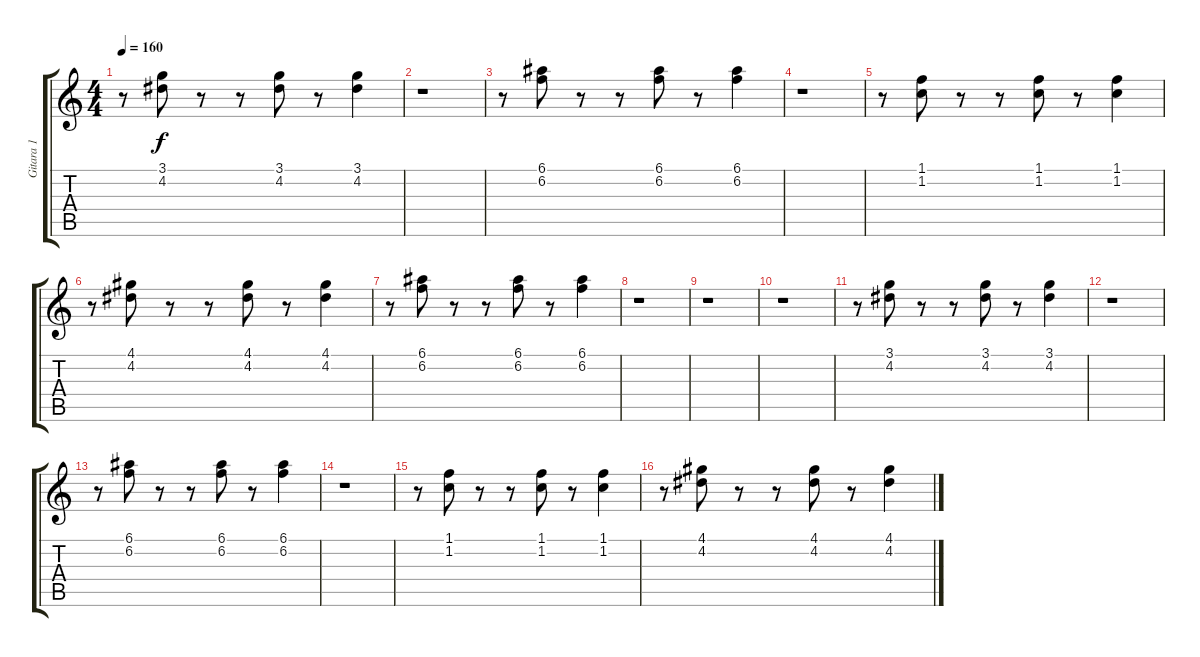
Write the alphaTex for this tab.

\track ("Gitara 1" "Gitara 1") {instrument overdrivenguitar}
\staff {score tabs}
\tuning (E4 B3 G3 D3 A2 E2) {hide}
\ts (4 4)
\tempo 160
\clef g2
\ks c
r.8{dy f} (3.1 4.2).8 r.8 r.8 (3.1 4.2).8 r.8 (3.1 4.2).4 |
r.1 |
r.8 (6.1 6.2).8 r.8 r.8 (6.1 6.2).8 r.8 (6.1 6.2).4 |
r.1 |
r.8 (1.1 1.2).8 r.8 r.8 (1.1 1.2).8 r.8 (1.1 1.2).4 |
r.8 (4.1 4.2).8 r.8 r.8 (4.1 4.2).8 r.8 (4.1 4.2).4 |
r.8 (6.1 6.2).8 r.8 r.8 (6.1 6.2).8 r.8 (6.1 6.2).4 |
r.1 |
r.1 |
r.1 |
r.8 (3.1 4.2).8 r.8 r.8 (3.1 4.2).8 r.8 (3.1 4.2).4 |
r.1 |
r.8 (6.1 6.2).8 r.8 r.8 (6.1 6.2).8 r.8 (6.1 6.2).4 |
r.1 |
r.8 (1.1 1.2).8 r.8 r.8 (1.1 1.2).8 r.8 (1.1 1.2).4 |
r.8 (4.1 4.2).8 r.8 r.8 (4.1 4.2).8 r.8 (4.1 4.2).4
